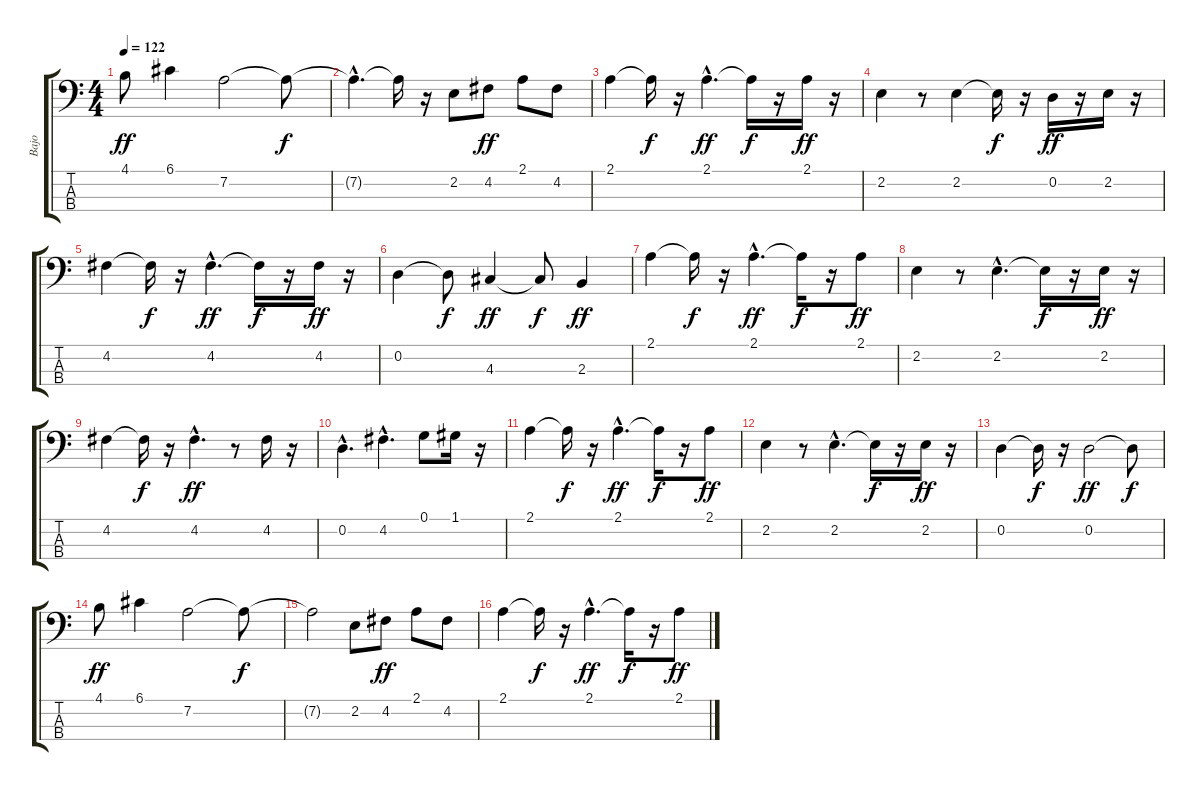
\track ("Bajo" "Bajo") {instrument acousticguitarnylon}
\staff {score tabs}
\tuning (G2 D2 A1 E1) {hide}
\ts (4 4)
\tempo 122
\clef f4
\ks c
4.1.8{dy ff} 6.1.4 7.2.2 7.2{t}.8{dy f} |
7.2{hac t}.4{d} 7.2{t}.16 r.16 2.2.8 4.2.8{dy ff} 2.1.8 4.2.8 |
2.1.4 2.1{t}.16{dy f} r.16 2.1{hac}.4{d dy ff} 2.1{t}.16{dy f} r.16 2.1.16{dy ff} r.16 |
2.2.4 r.8 2.2.4 2.2{t}.16{dy f} r.16 0.2.16{dy ff} r.16 2.2.16 r.16 |
4.2.4 4.2{t}.16{dy f} r.16 4.2{hac}.4{d dy ff} 4.2{t}.16{dy f} r.16 4.2.16{dy ff} r.16 |
0.2.4 0.2{t}.8{dy f} 4.3.4{dy ff} 4.3{t}.8{dy f} 2.3.4{dy ff} |
2.1.4 2.1{t}.16{dy f} r.16 2.1{hac}.4{d dy ff} 2.1{t}.16{dy f} r.16 2.1.8{dy ff} |
2.2.4 r.8 2.2{hac}.4{d} 2.2{t}.16{dy f} r.16 2.2.16{dy ff} r.16 |
4.2.4 4.2{t}.16{dy f} r.16 4.2{hac}.4{d dy ff} r.8 4.2.16 r.16 |
0.2{hac}.4{d} 4.2{hac}.4{d} 0.1.8 1.1.16 r.16 |
2.1.4 2.1{t}.16{dy f} r.16 2.1{hac}.4{d dy ff} 2.1{t}.16{dy f} r.16 2.1.8{dy ff} |
2.2.4 r.8 2.2{hac}.4{d} 2.2{t}.16{dy f} r.16 2.2.16{dy ff} r.16 |
0.2.4 0.2{t}.16{dy f} r.16 0.2.2{dy ff} 0.2{t}.8{dy f} |
4.1.8{dy ff} 6.1.4 7.2.2 7.2{t}.8{dy f} |
7.2{t}.2 2.2.8 4.2.8{dy ff} 2.1.8 4.2.8 |
2.1.4 2.1{t}.16{dy f} r.16 2.1{hac}.4{d dy ff} 2.1{t}.16{dy f} r.16 2.1.8{dy ff}
